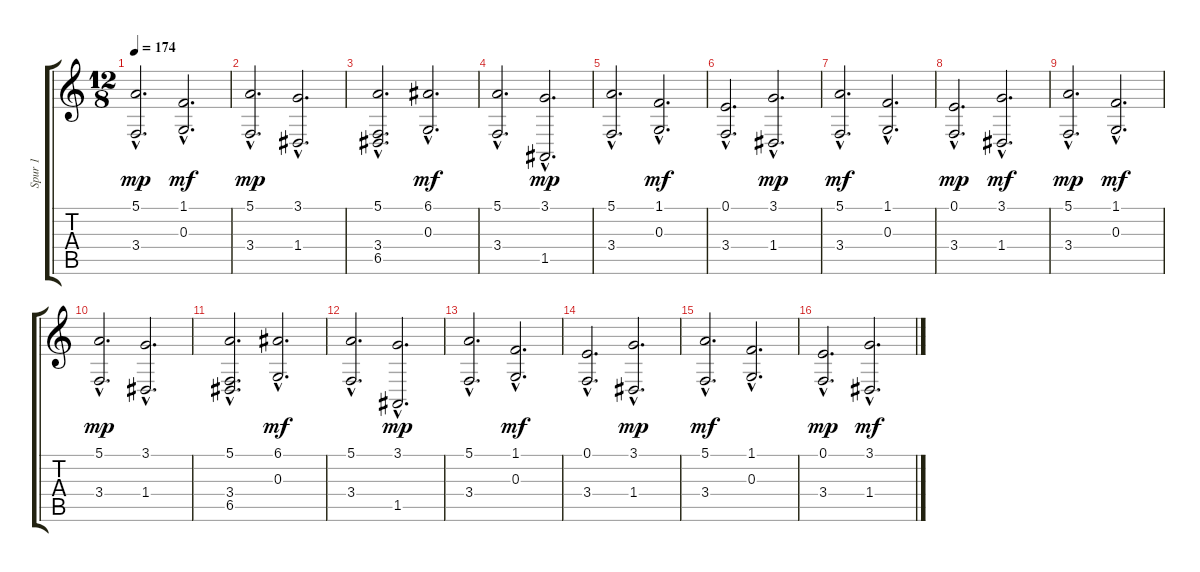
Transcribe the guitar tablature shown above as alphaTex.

\track ("Spur 1" "Spur 1") {instrument stringensemble2}
\staff {score tabs}
\tuning (E4 B3 G3 D3 A2 E2) {hide}
\ts (12 8)
\tempo 174
\clef g2
\ks c
(5.1{hac} 3.4{hac}).2{d dy mp} (1.1{hac} 0.3{hac}).2{d dy mf} |
(5.1{hac} 3.4{hac}).2{d dy mp} (3.1{hac} 1.4{hac}).2{d} |
(5.1{hac} 3.4{hac} 6.5).2{d} (6.1{hac} 0.3{hac}).2{d dy mf} |
(5.1{hac} 3.4{hac}).2{d} (3.1{hac} 1.5{hac}).2{d dy mp} |
(5.1{hac} 3.4{hac}).2{d} (1.1{hac} 0.3{hac}).2{d dy mf} |
(0.1{hac} 3.4{hac}).2{d} (3.1{hac} 1.4{hac}).2{d dy mp} |
(5.1{hac} 3.4{hac}).2{d dy mf} (1.1{hac} 0.3{hac}).2{d} |
(0.1{hac} 3.4{hac}).2{d dy mp} (3.1{hac} 1.4{hac}).2{d dy mf} |
(5.1{hac} 3.4{hac}).2{d dy mp} (1.1{hac} 0.3{hac}).2{d dy mf} |
(5.1{hac} 3.4{hac}).2{d dy mp} (3.1{hac} 1.4{hac}).2{d} |
(5.1{hac} 3.4{hac} 6.5).2{d} (6.1{hac} 0.3{hac}).2{d dy mf} |
(5.1{hac} 3.4{hac}).2{d} (3.1{hac} 1.5{hac}).2{d dy mp} |
(5.1{hac} 3.4{hac}).2{d} (1.1{hac} 0.3{hac}).2{d dy mf} |
(0.1{hac} 3.4{hac}).2{d} (3.1{hac} 1.4{hac}).2{d dy mp} |
(5.1{hac} 3.4{hac}).2{d dy mf} (1.1{hac} 0.3{hac}).2{d} |
(0.1{hac} 3.4{hac}).2{d dy mp} (3.1{hac} 1.4{hac}).2{d dy mf}
